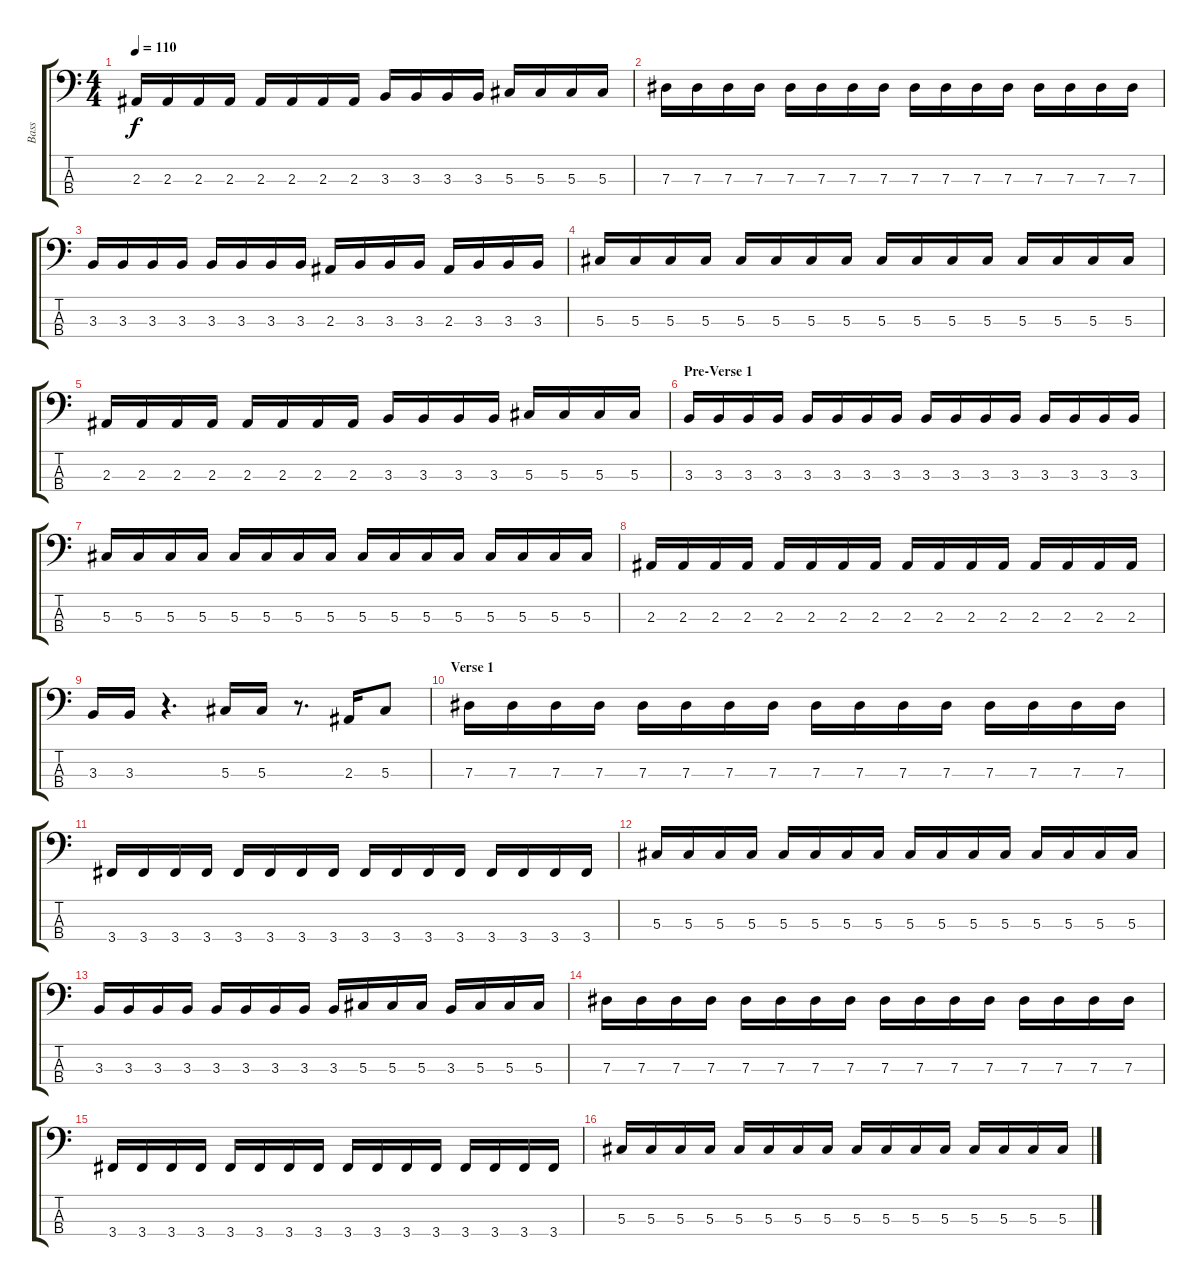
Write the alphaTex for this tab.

\track ("Bass" "Bass") {instrument electricbassfinger}
\staff {score tabs}
\tuning (Gb2 Db2 Ab1 Eb1) {hide}
\ts (4 4)
\tempo 110
\clef f4
\ks c
2.3.16{dy f} 2.3.16 2.3.16 2.3.16 2.3.16 2.3.16 2.3.16 2.3.16 3.3.16 3.3.16 3.3.16 3.3.16 5.3.16 5.3.16 5.3.16 5.3.16 |
7.3.16 7.3.16 7.3.16 7.3.16 7.3.16 7.3.16 7.3.16 7.3.16 7.3.16 7.3.16 7.3.16 7.3.16 7.3.16 7.3.16 7.3.16 7.3.16 |
3.3.16 3.3.16 3.3.16 3.3.16 3.3.16 3.3.16 3.3.16 3.3.16 2.3.16 3.3.16 3.3.16 3.3.16 2.3.16 3.3.16 3.3.16 3.3.16 |
5.3.16 5.3.16 5.3.16 5.3.16 5.3.16 5.3.16 5.3.16 5.3.16 5.3.16 5.3.16 5.3.16 5.3.16 5.3.16 5.3.16 5.3.16 5.3.16 |
2.3.16 2.3.16 2.3.16 2.3.16 2.3.16 2.3.16 2.3.16 2.3.16 3.3.16 3.3.16 3.3.16 3.3.16 5.3.16 5.3.16 5.3.16 5.3.16 |
\section ("" "Pre-Verse 1")
3.3.16 3.3.16 3.3.16 3.3.16 3.3.16 3.3.16 3.3.16 3.3.16 3.3.16 3.3.16 3.3.16 3.3.16 3.3.16 3.3.16 3.3.16 3.3.16 |
5.3.16 5.3.16 5.3.16 5.3.16 5.3.16 5.3.16 5.3.16 5.3.16 5.3.16 5.3.16 5.3.16 5.3.16 5.3.16 5.3.16 5.3.16 5.3.16 |
2.3.16 2.3.16 2.3.16 2.3.16 2.3.16 2.3.16 2.3.16 2.3.16 2.3.16 2.3.16 2.3.16 2.3.16 2.3.16 2.3.16 2.3.16 2.3.16 |
3.3.16 3.3.16 r.4{d} 5.3.16 5.3.16 r.8{d} 2.3.16 5.3.8 |
\section ("" "Verse 1")
7.3.16 7.3.16 7.3.16 7.3.16 7.3.16 7.3.16 7.3.16 7.3.16 7.3.16 7.3.16 7.3.16 7.3.16 7.3.16 7.3.16 7.3.16 7.3.16 |
3.4.16 3.4.16 3.4.16 3.4.16 3.4.16 3.4.16 3.4.16 3.4.16 3.4.16 3.4.16 3.4.16 3.4.16 3.4.16 3.4.16 3.4.16 3.4.16 |
5.3.16 5.3.16 5.3.16 5.3.16 5.3.16 5.3.16 5.3.16 5.3.16 5.3.16 5.3.16 5.3.16 5.3.16 5.3.16 5.3.16 5.3.16 5.3.16 |
3.3.16 3.3.16 3.3.16 3.3.16 3.3.16 3.3.16 3.3.16 3.3.16 3.3.16 5.3.16 5.3.16 5.3.16 3.3.16 5.3.16 5.3.16 5.3.16 |
7.3.16 7.3.16 7.3.16 7.3.16 7.3.16 7.3.16 7.3.16 7.3.16 7.3.16 7.3.16 7.3.16 7.3.16 7.3.16 7.3.16 7.3.16 7.3.16 |
3.4.16 3.4.16 3.4.16 3.4.16 3.4.16 3.4.16 3.4.16 3.4.16 3.4.16 3.4.16 3.4.16 3.4.16 3.4.16 3.4.16 3.4.16 3.4.16 |
5.3.16 5.3.16 5.3.16 5.3.16 5.3.16 5.3.16 5.3.16 5.3.16 5.3.16 5.3.16 5.3.16 5.3.16 5.3.16 5.3.16 5.3.16 5.3.16
